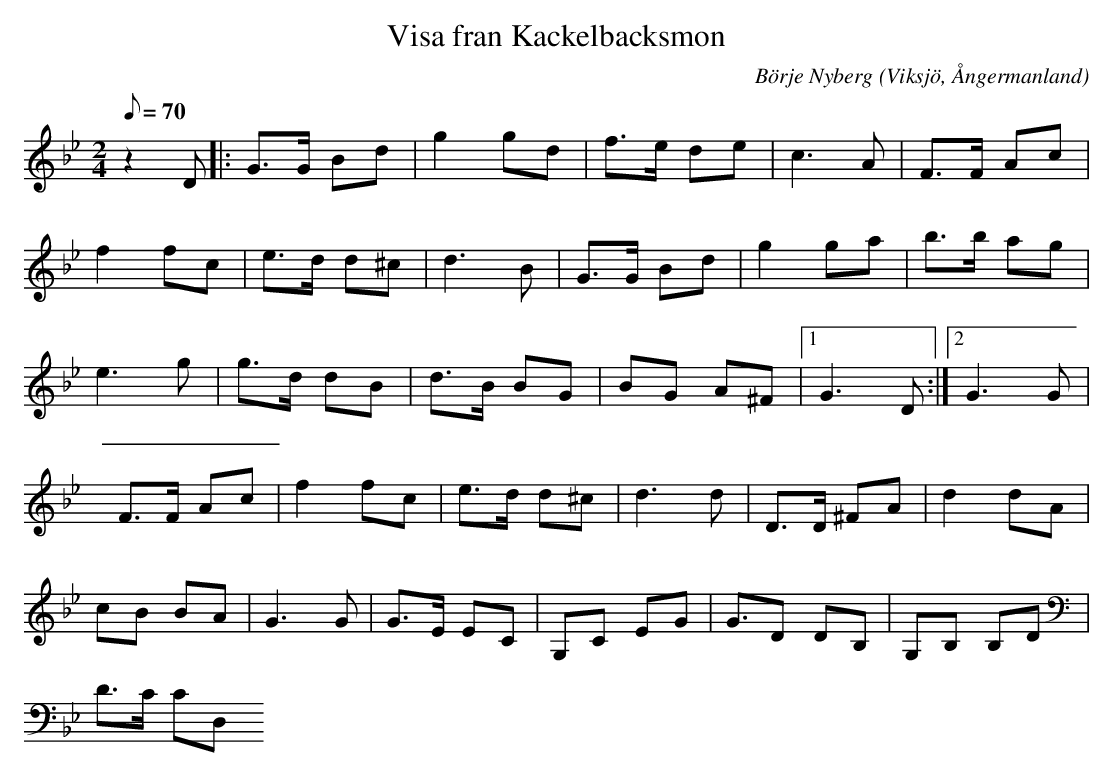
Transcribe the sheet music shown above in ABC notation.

X:1
T:Visa fran Kackelbacksmon
C:Börje Nyberg
O:Viksjö, Ångermanland
M:2/4
L:1/8
Q:70
K:Gm
z2 D|: G>G Bd | g2 gd | f>e de | c2>A2 | F>F Ac |
f2 fc | e>d d^c | d2>B2 | G>G Bd |g2 ga | b>b ag |
e2> g2 | g>d dB |d>B BG |BG A^F |1 G2> D2 :|2 G2> G2 |
F>F Ac | f2 fc | e>d d^c | d2>d2 | D>D ^FA | d2 dA |
cB BA |G2> G2 | G>E EC | G,C EG | G>D2 DB, | G,B, B,D |
D>C CD,
